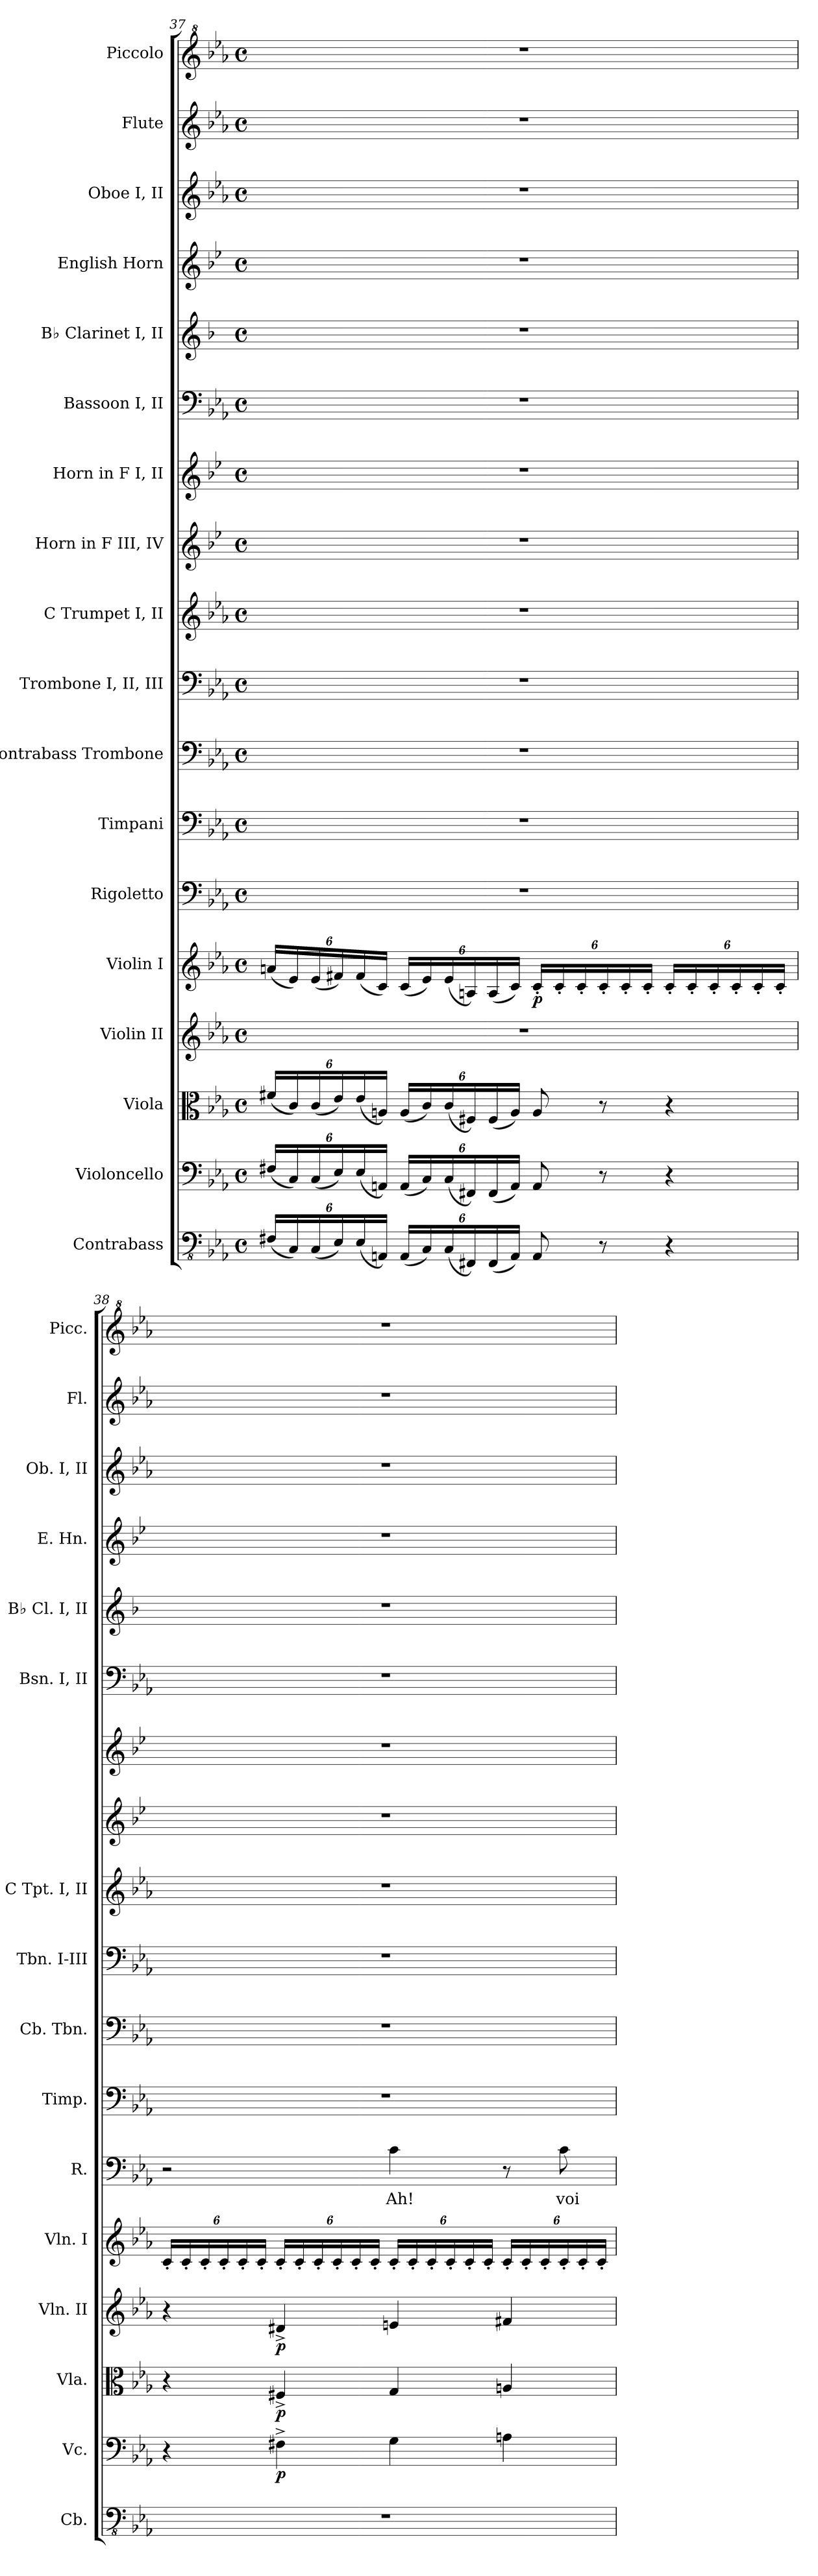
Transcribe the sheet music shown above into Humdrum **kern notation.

**kern	**kern	**dynam	**kern	**dynam	**kern	**dynam	**kern	**dynam	**kern	**text	**kern	**kern	**kern	**kern	**kern	**kern	**kern	**kern	**kern	**kern	**kern	**kern
*part18	*part17	*part17	*part16	*part16	*part15	*part15	*part14	*part14	*part13	*part13	*part12	*part11	*part10	*part9	*part8	*part7	*part6	*part5	*part4	*part3	*part2	*part1
*staff18	*staff17	*staff17	*staff16	*staff16	*staff15	*staff15	*staff14	*staff14	*staff13	*staff13	*staff12	*staff11	*staff10	*staff9	*staff8	*staff7	*staff6	*staff5	*staff4	*staff3	*staff2	*staff1
*I"Contrabass	*I"Violoncello	*	*I"Viola	*	*I"Violin II	*	*I"Violin I	*	*I"Rigoletto	*	*I"Timpani	*I"Contrabass  Trombone	*I"Trombone I, II, III	*I"C Trumpet I, II	*I"Horn in F III, IV	*I"Horn in F I, II	*I"Bassoon I, II	*I"B♭ Clarinet I, II	*I"English Horn	*I"Oboe I, II	*I"Flute	*I"Piccolo
*I'Cb.	*I'Vc.	*	*I'Vla.	*	*I'Vln. II	*	*I'Vln. I	*	*I'R.	*	*I'Timp.	*I'Cb.  Tbn.	*I'Tbn. I-III	*I'C Tpt. I, II	*	*	*I'Bsn. I, II	*I'B♭ Cl. I, II	*I'E. Hn.	*I'Ob. I, II	*I'Fl.	*I'Picc.
!!LO:PB:g=z
*clefFv4	*clefF4	*	*clefC3	*	*clefG2	*	*clefG2	*	*clefF4	*	*clefF4	*clefF4	*clefF4	*clefG2	*clefG2	*clefG2	*clefF4	*clefG2	*clefG2	*clefG2	*clefG2	*clefG^2
*	*	*	*	*	*	*	*	*	*	*	*	*	*	*	*ITrd4c7	*ITrd4c7	*	*ITrd1c2	*ITrd4c7	*	*	*ITrd-7c-12
*k[b-e-a-]	*k[b-e-a-]	*	*k[b-e-a-]	*	*k[b-e-a-]	*	*k[b-e-a-]	*	*k[b-e-a-]	*	*k[b-e-a-]	*k[b-e-a-]	*k[b-e-a-]	*k[b-e-a-]	*k[b-e-a-]	*k[b-e-a-]	*k[b-e-a-]	*k[b-e-a-]	*k[b-e-a-]	*k[b-e-a-]	*k[b-e-a-]	*k[b-e-a-]
*M4/4	*M4/4	*	*M4/4	*	*M4/4	*	*M4/4	*	*M4/4	*	*M4/4	*M4/4	*M4/4	*M4/4	*M4/4	*M4/4	*M4/4	*M4/4	*M4/4	*M4/4	*M4/4	*M4/4
*met(c)	*met(c)	*	*met(c)	*	*met(c)	*	*met(c)	*	*met(c)	*	*met(c)	*met(c)	*met(c)	*met(c)	*met(c)	*met(c)	*met(c)	*met(c)	*met(c)	*met(c)	*met(c)	*met(c)
*Xbrackettup	*Xbrackettup	*	*Xbrackettup	*	*	*	*Xbrackettup	*	*	*	*	*	*	*	*	*	*	*	*	*	*	*
=37	=37	=37	=37	=37	=37	=37	=37	=37	=37	=37	=37	=37	=37	=37	=37	=37	=37	=37	=37	=37	=37	=37
(24FF#X/LL	(24F#X/LL	.	(24f#X/LL	.	1r	.	(24an/LL	.	1r	.	1r	1r	1r	1r	1r	1r	1r	1r	1r	1r	1r	1r
24CC/)	24C/)	.	24c/)	.	.	.	24e-/)	.	.	.	.	.	.	.	.	.	.	.	.	.	.	.
(24CC/	(24C/	.	(24c/	.	.	.	(24e-/	.	.	.	.	.	.	.	.	.	.	.	.	.	.	.
24EE-/)	24E-/)	.	24e-/)	.	.	.	24f#X/)	.	.	.	.	.	.	.	.	.	.	.	.	.	.	.
(24EE-/	(24E-/	.	(24e-/	.	.	.	(24f#/	.	.	.	.	.	.	.	.	.	.	.	.	.	.	.
24AAAn/JJ)	24AAn/JJ)	.	24An/JJ)	.	.	.	24c/JJ)	.	.	.	.	.	.	.	.	.	.	.	.	.	.	.
(24AAA/LL	(24AA/LL	.	(24A/LL	.	.	.	(24c/LL	.	.	.	.	.	.	.	.	.	.	.	.	.	.	.
24CC/)	24C/)	.	24c/)	.	.	.	24e-/)	.	.	.	.	.	.	.	.	.	.	.	.	.	.	.
(24CC/	(24C/	.	(24c/	.	.	.	(24e-/	.	.	.	.	.	.	.	.	.	.	.	.	.	.	.
24FFF#X/)	24FF#X/)	.	24F#X/)	.	.	.	24An/)	.	.	.	.	.	.	.	.	.	.	.	.	.	.	.
(24FFF#/	(24FF#/	.	(24F#/	.	.	.	(24A/	.	.	.	.	.	.	.	.	.	.	.	.	.	.	.
24AAA/JJ)	24AA/JJ)	.	24A/JJ)	.	.	.	24c/JJ)	.	.	.	.	.	.	.	.	.	.	.	.	.	.	.
!	!	!	!	!	!	!	!	!LO:DY:b	!	!	!	!	!	!	!	!	!	!	!	!	!	!
8AAA/	8AA/	.	8A/	.	.	.	24c'/LL	p	.	.	.	.	.	.	.	.	.	.	.	.	.	.
.	.	.	.	.	.	.	24c'/	.	.	.	.	.	.	.	.	.	.	.	.	.	.	.
.	.	.	.	.	.	.	24c'/	.	.	.	.	.	.	.	.	.	.	.	.	.	.	.
8r	8r	.	8r	.	.	.	24c'/	.	.	.	.	.	.	.	.	.	.	.	.	.	.	.
.	.	.	.	.	.	.	24c'/	.	.	.	.	.	.	.	.	.	.	.	.	.	.	.
.	.	.	.	.	.	.	24c'/JJ	.	.	.	.	.	.	.	.	.	.	.	.	.	.	.
4r	4r	.	4r	.	.	.	24c'/LL	.	.	.	.	.	.	.	.	.	.	.	.	.	.	.
.	.	.	.	.	.	.	24c'/	.	.	.	.	.	.	.	.	.	.	.	.	.	.	.
.	.	.	.	.	.	.	24c'/	.	.	.	.	.	.	.	.	.	.	.	.	.	.	.
.	.	.	.	.	.	.	24c'/	.	.	.	.	.	.	.	.	.	.	.	.	.	.	.
.	.	.	.	.	.	.	24c'/	.	.	.	.	.	.	.	.	.	.	.	.	.	.	.
.	.	.	.	.	.	.	24c'/JJ	.	.	.	.	.	.	.	.	.	.	.	.	.	.	.
!!LO:LB:g=z
=38	=38	=38	=38	=38	=38	=38	=38	=38	=38	=38	=38	=38	=38	=38	=38	=38	=38	=38	=38	=38	=38	=38
1r	4r	.	4r	.	4r	.	24c'/LL	.	2r	.	1r	1r	1r	1r	1r	1r	1r	1r	1r	1r	1r	1r
.	.	.	.	.	.	.	24c'/	.	.	.	.	.	.	.	.	.	.	.	.	.	.	.
.	.	.	.	.	.	.	24c'/	.	.	.	.	.	.	.	.	.	.	.	.	.	.	.
.	.	.	.	.	.	.	24c'/	.	.	.	.	.	.	.	.	.	.	.	.	.	.	.
.	.	.	.	.	.	.	24c'/	.	.	.	.	.	.	.	.	.	.	.	.	.	.	.
.	.	.	.	.	.	.	24c'/JJ	.	.	.	.	.	.	.	.	.	.	.	.	.	.	.
!	!	!LO:DY:b	!	!LO:DY:b	!	!LO:DY:b	!	!	!	!	!	!	!	!	!	!	!	!	!	!	!	!
.	4F#X^\	p	4F#X^/	p	4d#X^/	p	24c'/LL	.	.	.	.	.	.	.	.	.	.	.	.	.	.	.
.	.	.	.	.	.	.	24c'/	.	.	.	.	.	.	.	.	.	.	.	.	.	.	.
.	.	.	.	.	.	.	24c'/	.	.	.	.	.	.	.	.	.	.	.	.	.	.	.
.	.	.	.	.	.	.	24c'/	.	.	.	.	.	.	.	.	.	.	.	.	.	.	.
.	.	.	.	.	.	.	24c'/	.	.	.	.	.	.	.	.	.	.	.	.	.	.	.
.	.	.	.	.	.	.	24c'/JJ	.	.	.	.	.	.	.	.	.	.	.	.	.	.	.
.	4G\	.	4G/	.	4en/	.	24c'/LL	.	4c\	Ah!	.	.	.	.	.	.	.	.	.	.	.	.
.	.	.	.	.	.	.	24c'/	.	.	.	.	.	.	.	.	.	.	.	.	.	.	.
.	.	.	.	.	.	.	24c'/	.	.	.	.	.	.	.	.	.	.	.	.	.	.	.
.	.	.	.	.	.	.	24c'/	.	.	.	.	.	.	.	.	.	.	.	.	.	.	.
.	.	.	.	.	.	.	24c'/	.	.	.	.	.	.	.	.	.	.	.	.	.	.	.
.	.	.	.	.	.	.	24c'/JJ	.	.	.	.	.	.	.	.	.	.	.	.	.	.	.
.	4An\	.	4An/	.	4f#X/	.	24c'/LL	.	8r	.	.	.	.	.	.	.	.	.	.	.	.	.
.	.	.	.	.	.	.	24c'/	.	.	.	.	.	.	.	.	.	.	.	.	.	.	.
.	.	.	.	.	.	.	24c'/	.	.	.	.	.	.	.	.	.	.	.	.	.	.	.
.	.	.	.	.	.	.	24c'/	.	8c\	voi	.	.	.	.	.	.	.	.	.	.	.	.
.	.	.	.	.	.	.	24c'/	.	.	.	.	.	.	.	.	.	.	.	.	.	.	.
.	.	.	.	.	.	.	24c'/JJ	.	.	.	.	.	.	.	.	.	.	.	.	.	.	.
=	=	=	=	=	=	=	=	=	=	=	=	=	=	=	=	=	=	=	=	=	=	=
*-	*-	*-	*-	*-	*-	*-	*-	*-	*-	*-	*-	*-	*-	*-	*-	*-	*-	*-	*-	*-	*-	*-
